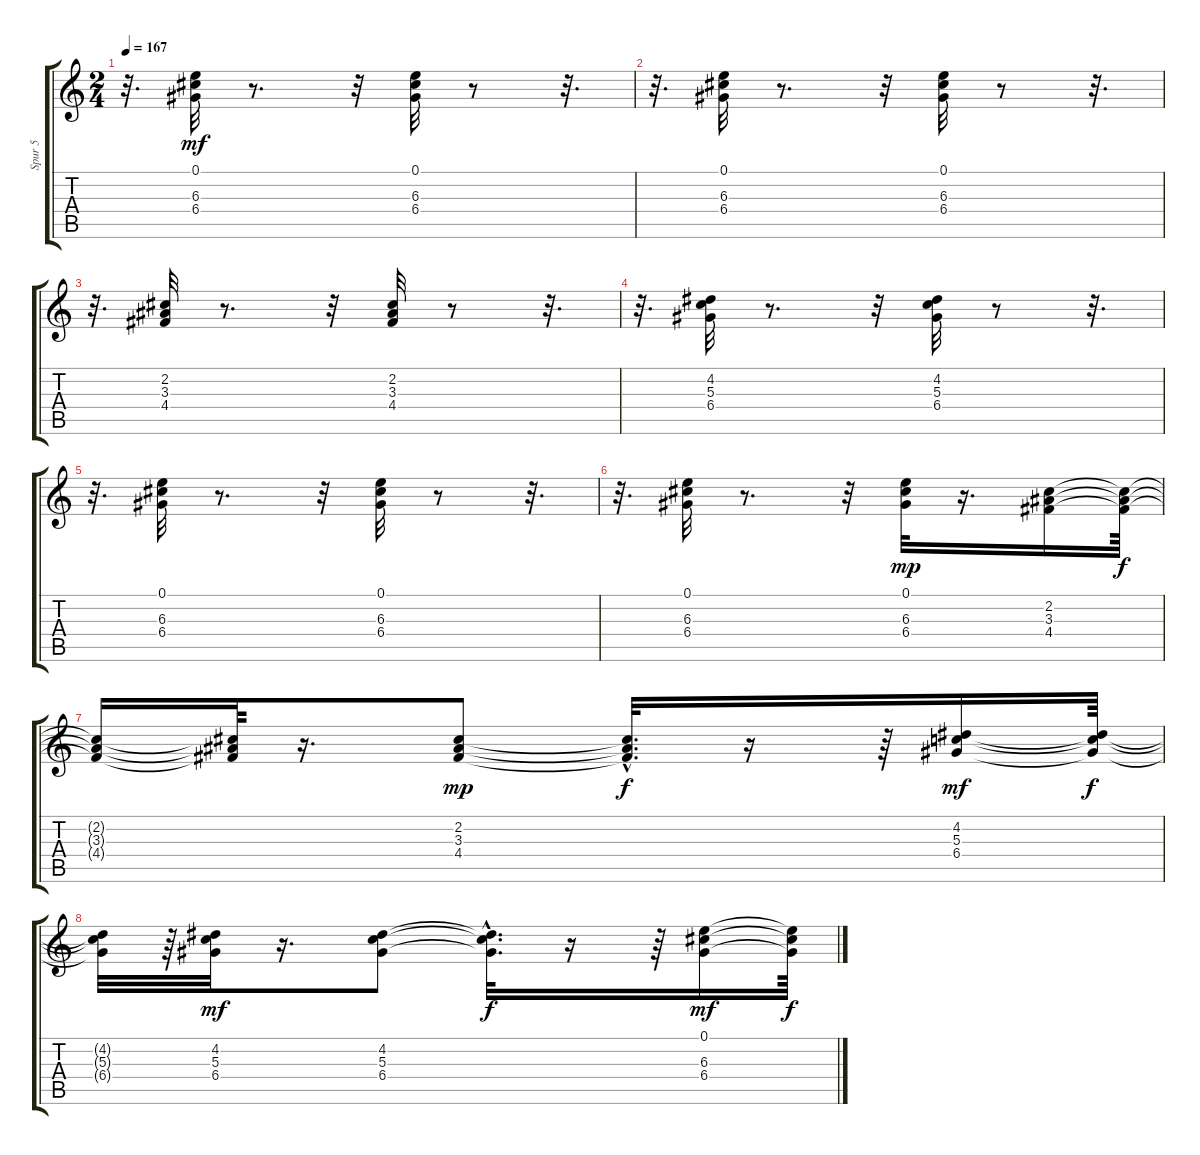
\track ("Spur 5" "Spur 5") {instrument acousticguitarsteel}
\staff {score tabs}
\tuning (E4 B3 G3 D3 A2 E2) {hide}
\ts (2 4)
\tempo 167
\clef g2
\ks c
r.32{d dy mf} (0.1 6.3 6.4).32 r.8{d} r.32 (0.1 6.3 6.4).32 r.8 r.32{d} |
r.32{d} (0.1 6.3 6.4).32 r.8{d} r.32 (0.1 6.3 6.4).32 r.8 r.32{d} |
r.32{d} (2.2 3.3 4.4).32 r.8{d} r.32 (2.2 3.3 4.4).32 r.8 r.32{d} |
r.32{d} (4.2 5.3 6.4).32 r.8{d} r.32 (4.2 5.3 6.4).32 r.8 r.32{d} |
r.32{d} (0.1 6.3 6.4).32 r.8{d} r.32 (0.1 6.3 6.4).32 r.8 r.32{d} |
r.32{d} (0.1 6.3 6.4).32 r.8{d} r.32 (0.1 6.3 6.4).32{dy mp} r.16{d} (2.2 3.3 4.4).16 (2.2{t} 3.3{t} 4.4{t}).64{dy f} |
(2.2{t} 3.3{t} 4.4{t}).16 (2.2{t} 3.3{t} 4.4{t}).64 r.16{d} (2.2 3.3 4.4).8{dy mp} (2.2{hac t} 3.3{t} 4.4{t}).32{d dy f} r.16 r.64 (4.2 5.3 6.4).16{dy mf} (4.2{t} 5.3{t} 6.4{t}).64{dy f} |
(4.2{t} 5.3{t} 6.4{t}).32 r.64 (4.2 5.3 6.4).32{dy mf} r.16{d} (4.2 5.3 6.4).8 (4.2{hac t} 5.3{hac t} 6.4{t}).32{d dy f} r.16 r.64 (0.1 6.3 6.4).16{dy mf} (0.1{t} 6.3{t} 6.4{t}).64{dy f}
